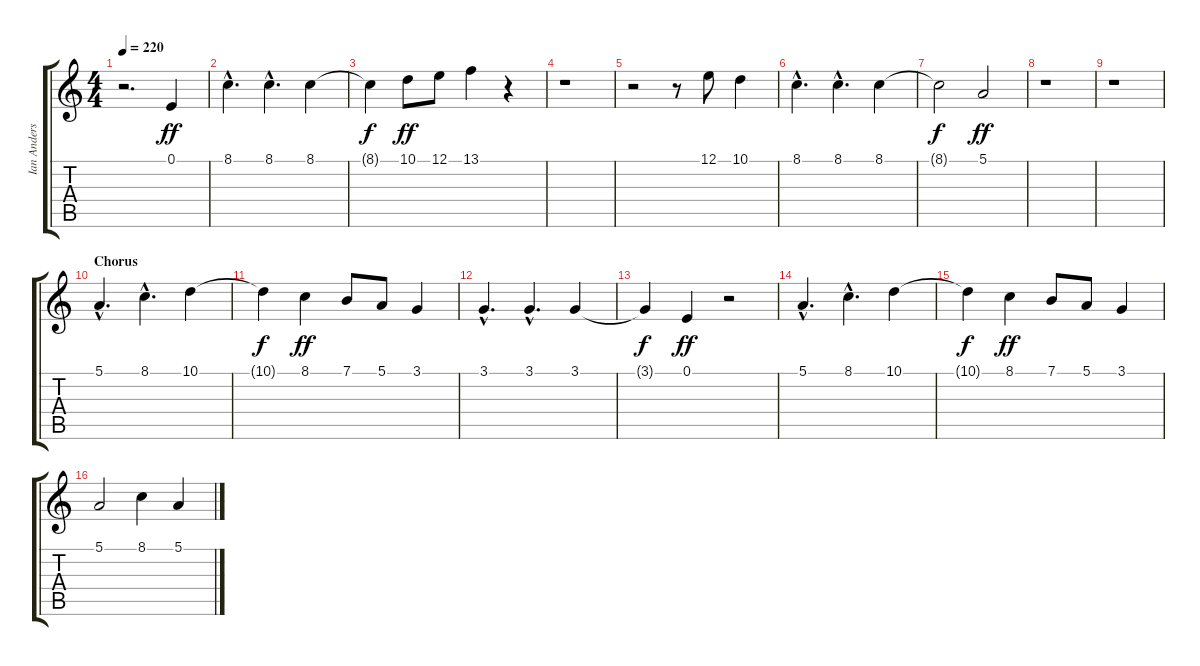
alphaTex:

\track ("Ian Anderson (Vocals)" "Ian Anders") {instrument oboe}
\staff {score tabs}
\tuning (E4 B3 G3 D3 A2 E2) {hide}
\ts (4 4)
\tempo 220
\clef g2
\ks c
r.2{d dy ff} 0.1.4 |
8.1{hac}.4{d} 8.1{hac}.4{d} 8.1.4 |
8.1{t}.4{dy f} 10.1.8{dy ff} 12.1.8 13.1.4 r.4 |
r.1 |
r.2 r.8 12.1.8 10.1.4 |
8.1{hac}.4{d} 8.1{hac}.4{d} 8.1.4 |
8.1{t}.2{dy f} 5.1.2{dy ff} |
r.1 |
r.1 |
\section ("" "Chorus")
5.1{hac}.4{d} 8.1{hac}.4{d} 10.1.4 |
10.1{t}.4{dy f} 8.1.4{dy ff} 7.1.8 5.1.8 3.1.4 |
3.1{hac}.4{d} 3.1{hac}.4{d} 3.1.4 |
3.1{t}.4{dy f} 0.1.4{dy ff} r.2 |
5.1{hac}.4{d} 8.1{hac}.4{d} 10.1.4 |
10.1{t}.4{dy f} 8.1.4{dy ff} 7.1.8 5.1.8 3.1.4 |
5.1.2 8.1.4 5.1.4
